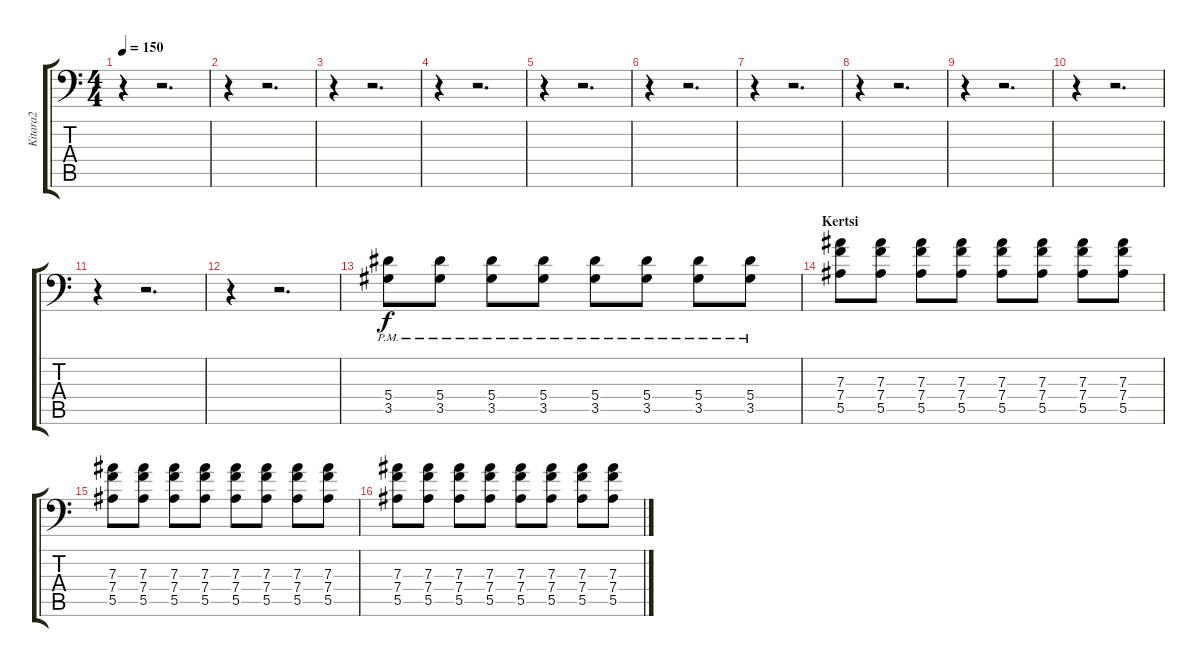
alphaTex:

\track ("Kitara2" "Kitara2") {instrument distortionguitar}
\staff {score tabs}
\tuning (C4 G3 Eb3 Bb2 F2 Bb1) {hide}
\ts (4 4)
\tempo 150
\clef f4
\ks c
r.4{dy f} r.2{d} |
r.4 r.2{d} |
r.4 r.2{d} |
r.4 r.2{d} |
r.4 r.2{d} |
r.4 r.2{d} |
r.4 r.2{d} |
r.4 r.2{d} |
r.4 r.2{d} |
r.4 r.2{d} |
r.4 r.2{d} |
r.4 r.2{d} |
(5.4{pm} 3.5{pm}).8 (5.4{pm} 3.5{pm}).8 (5.4{pm} 3.5{pm}).8 (5.4{pm} 3.5{pm}).8 (5.4{pm} 3.5{pm}).8 (5.4{pm} 3.5{pm}).8 (5.4{pm} 3.5{pm}).8 (5.4{pm} 3.5{pm}).8 |
\section ("" "Kertsi")
(7.3 7.4 5.5).8 (7.3 7.4 5.5).8 (7.3 7.4 5.5).8 (7.3 7.4 5.5).8 (7.3 7.4 5.5).8 (7.3 7.4 5.5).8 (7.3 7.4 5.5).8 (7.3 7.4 5.5).8 |
(7.3 7.4 5.5).8 (7.3 7.4 5.5).8 (7.3 7.4 5.5).8 (7.3 7.4 5.5).8 (7.3 7.4 5.5).8 (7.3 7.4 5.5).8 (7.3 7.4 5.5).8 (7.3 7.4 5.5).8 |
(7.3 7.4 5.5).8 (7.3 7.4 5.5).8 (7.3 7.4 5.5).8 (7.3 7.4 5.5).8 (7.3 7.4 5.5).8 (7.3 7.4 5.5).8 (7.3 7.4 5.5).8 (7.3 7.4 5.5).8
